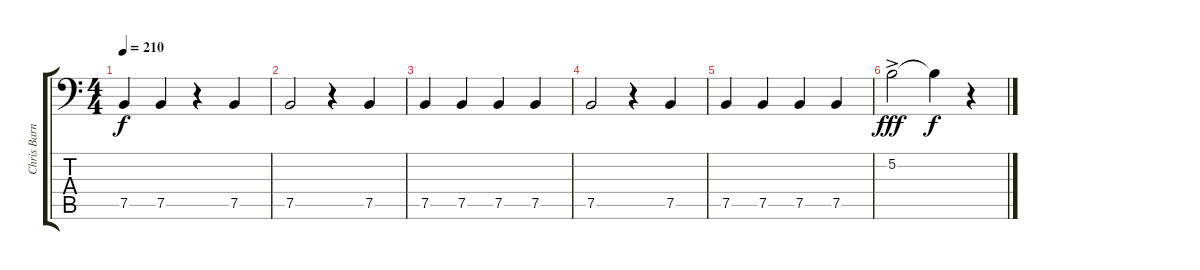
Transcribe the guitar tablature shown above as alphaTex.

\track ("Chris Barnes (Vocals)" "Chris Barn") {instrument lead8bassandlead}
\staff {score tabs}
\tuning (B3 Gb3 D3 A2 E2 A1) {hide}
\ts (4 4)
\tempo 210
\clef f4
\ks c
7.5.4{dy f} 7.5.4 r.4 7.5.4 |
7.5.2 r.4 7.5.4 |
7.5.4 7.5.4 7.5.4 7.5.4 |
7.5.2 r.4 7.5.4 |
7.5.4 7.5.4 7.5.4 7.5.4 |
5.2{ac}.2{dy fff} 5.2{t}.4{dy f} r.4
